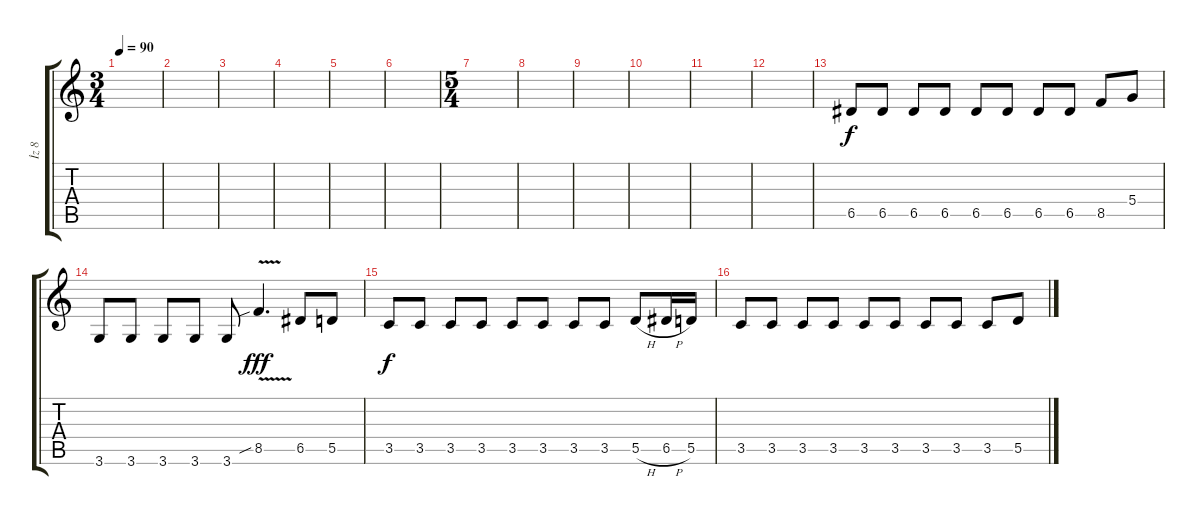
\track ("İz 8" "İz 8") {instrument overdrivenguitar}
\staff {score tabs}
\tuning (E4 B3 G3 D3 A2 E2) {hide}
\ts (3 4)
\tempo 90
\clef g2
\ks c
|
|
|
|
|
|
\ts (5 4)
|
|
|
|
|
|
6.5.8{instrument overdrivenguitar} 6.5.8 6.5.8 6.5.8 6.5.8 6.5.8 6.5.8 6.5.8 8.5.8 5.4.8 |
3.6.8 3.6.8 3.6.8 3.6.8 3.6.8 8.5{v sib}.4{d dy fff volume 14} 6.5.8 5.5.8 |
3.5.8{dy f} 3.5.8 3.5.8 3.5.8 3.5.8 3.5.8 3.5.8 3.5.8 5.5{h}.8 6.5{h}.16 5.5.16 |
3.5.8 3.5.8 3.5.8 3.5.8 3.5.8 3.5.8 3.5.8 3.5.8 3.5.8 5.5.8
